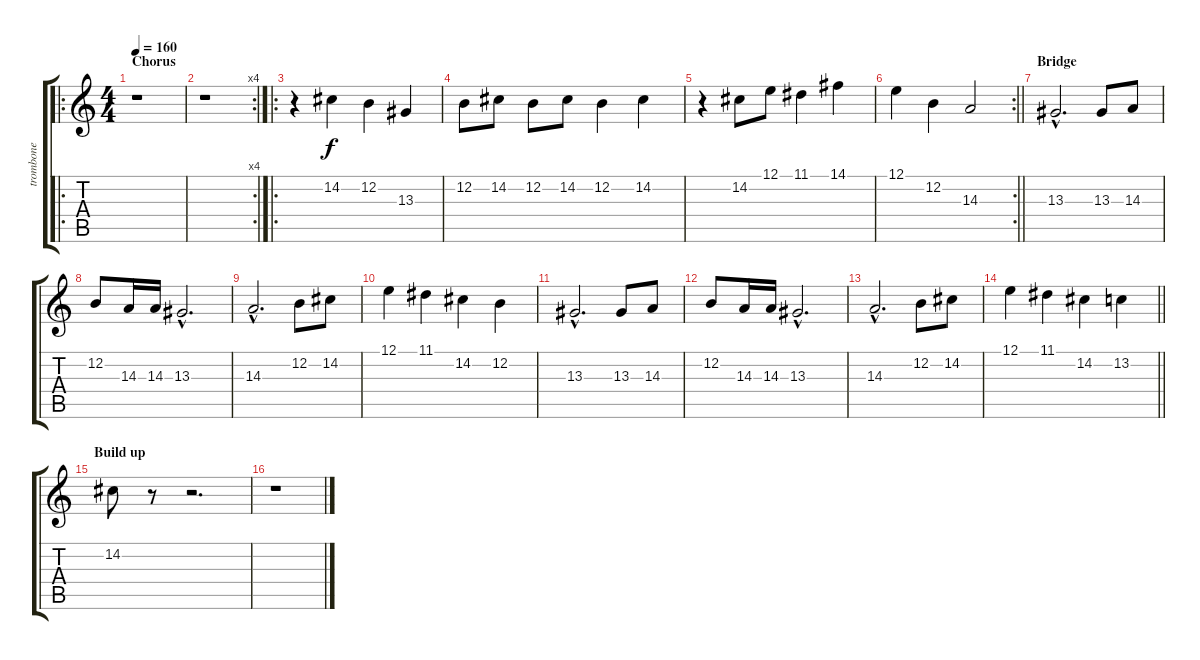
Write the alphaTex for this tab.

\track ("trombone" "trombone") {instrument trombone}
\staff {score tabs}
\tuning (E4 B3 G3 D3 A2 E2) {hide}
\ro
\ts (4 4)
\section ("" "Chorus")
\tempo 160
\clef g2
\ks c
r.1{dy f} |
\rc 4
r.1 |
\ro
r.4 14.2.4 12.2.4 13.3.4 |
12.2.8 14.2.8 12.2.8 14.2.8 12.2.4 14.2.4 |
r.4 14.2.8 12.1.8 11.1.4 14.1.4 |
\rc 2
\barLineRight lightlight
12.1.4 12.2.4 14.3.2 |
\section ("" "Bridge")
13.3{hac}.2{d} 13.3.8 14.3.8 |
12.2.8 14.3.16 14.3.16 13.3{hac}.2{d} |
14.3{hac}.2{d} 12.2.8 14.2.8 |
12.1.4 11.1.4 14.2.4 12.2.4 |
13.3{hac}.2{d} 13.3.8 14.3.8 |
12.2.8 14.3.16 14.3.16 13.3{hac}.2{d} |
14.3{hac}.2{d} 12.2.8 14.2.8 |
\barLineRight lightlight
12.1.4 11.1.4 14.2.4 13.2.4 |
\section ("" "Build up")
14.2.8 r.8 r.2{d} |
r.1
